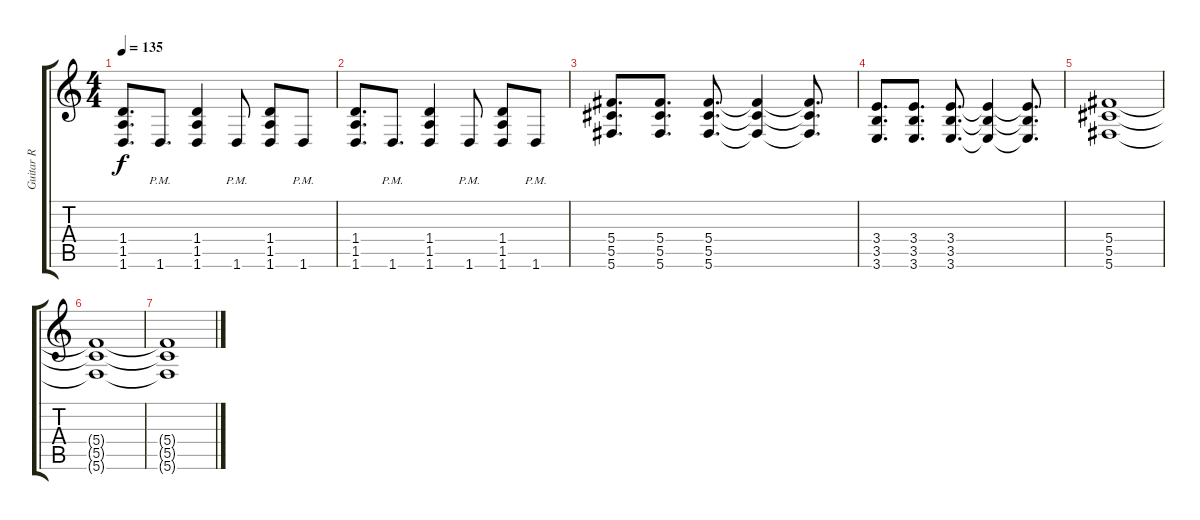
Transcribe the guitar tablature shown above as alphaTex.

\track ("Guitar R" "Guitar R") {instrument overdrivenguitar}
\staff {score tabs}
\tuning (Eb4 Bb3 Gb3 Db3 Ab2 Db2) {hide}
\ts (4 4)
\tempo 135
\clef g2
\ks c
(1.4 1.5 1.6).8{d dy f} 1.6{pm}.8{d} (1.4 1.5 1.6).4 1.6{pm}.8 (1.4 1.5 1.6).8 1.6{pm}.8 |
(1.4 1.5 1.6).8{d} 1.6{pm}.8{d} (1.4 1.5 1.6).4 1.6{pm}.8 (1.4 1.5 1.6).8 1.6{pm}.8 |
(5.4 5.5 5.6).8{d} (5.4 5.5 5.6).8{d} (5.4 5.5 5.6).8{d} (5.4{t} 5.5{t} 5.6{t}).4 (5.4{t} 5.5{t} 5.6{t}).8{d} |
(3.4 3.5 3.6).8{d} (3.4 3.5 3.6).8{d} (3.4 3.5 3.6).8{d} (3.4{t} 3.5{t} 3.6{t}).4 (3.4{t} 3.5{t} 3.6{t}).8{d} |
(5.4 5.5 5.6).1 |
(5.4{t} 5.5{t} 5.6{t}).1 |
(5.4{t} 5.5{t} 5.6{t}).1
